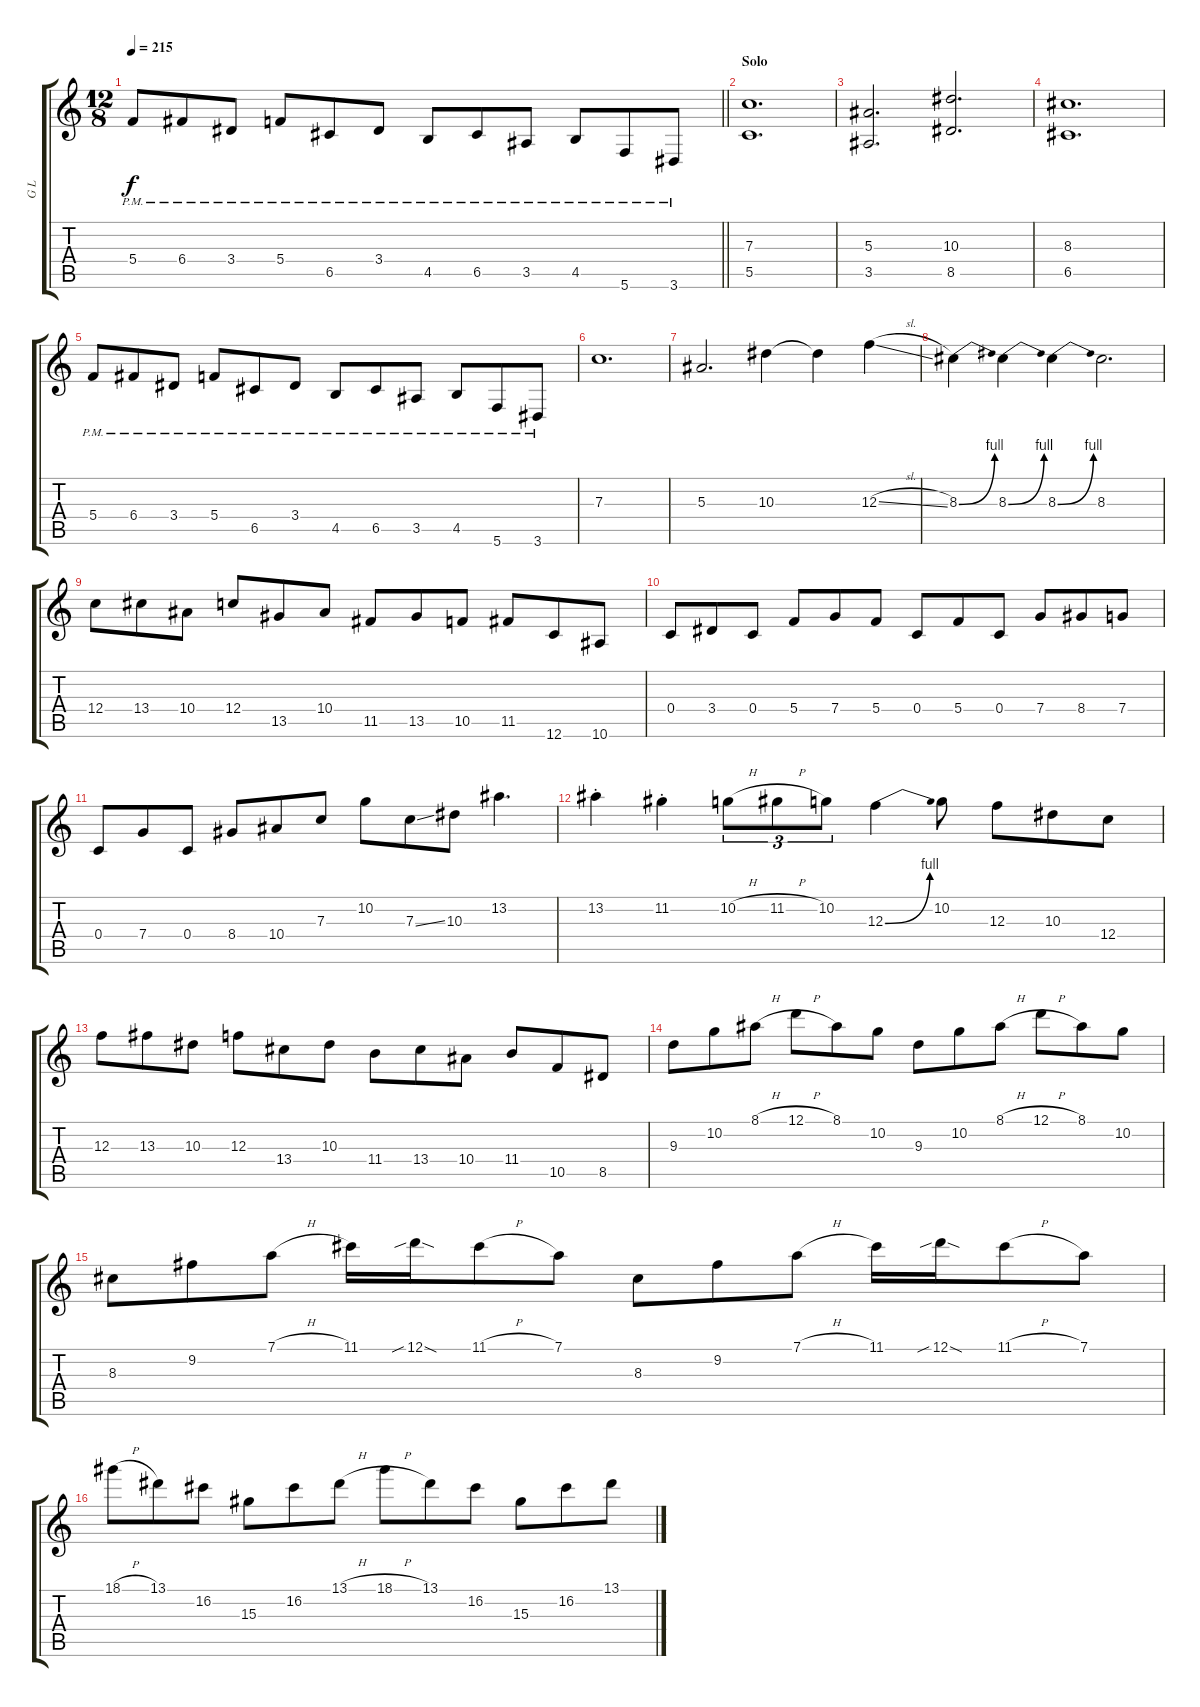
\track ("G L" "G L") {instrument distortionguitar}
\staff {score tabs}
\tuning (D4 A3 F3 C3 G2 C2) {hide}
\ts (12 8)
\tempo 215
\clef g2
\barLineRight lightlight
\ks c
5.4{pm}.8{dy f} 6.4{pm}.8 3.4{pm}.8 5.4{pm}.8 6.5{pm}.8 3.4{pm}.8 4.5{pm}.8 6.5{pm}.8 3.5{pm}.8 4.5{pm}.8 5.6{pm}.8 3.6{pm}.8 |
\section ("" "Solo")
(7.3 5.5).1{d} |
(5.3 3.5).2{d} (10.3 8.5).2{d} |
(8.3 6.5).1{d} |
5.4{pm}.8 6.4{pm}.8 3.4{pm}.8 5.4{pm}.8 6.5{pm}.8 3.4{pm}.8 4.5{pm}.8 6.5{pm}.8 3.5{pm}.8 4.5{pm}.8 5.6{pm}.8 3.6{pm}.8 |
7.3.1{d} |
5.3.2{d} 10.3.4 10.3{t}.4 12.3{sl}.4 |
8.3{be (bend 0 0 60 4)}.4 8.3{be (bend 0 0 60 4)}.4 8.3{be (bend 0 0 60 4)}.4 8.3.2{d} |
12.4.8 13.4.8 10.4.8 12.4.8 13.5.8 10.4.8 11.5.8 13.5.8 10.5.8 11.5.8 12.6.8 10.6.8 |
0.4.8 3.4.8 0.4.8 5.4.8 7.4.8 5.4.8 0.4.8 5.4.8 0.4.8 7.4.8 8.4.8 7.4.8 |
0.4.8 7.4.8 0.4.8 8.4.8 10.4.8 7.3.8 10.2.8 7.3{ss}.8 10.3.8 13.2.4{d} |
13.2{st}.4 11.2{st}.4 10.2{h}.8{tu (3 2)} 11.2{h}.8{tu (3 2)} 10.2.8{tu (3 2)} 12.3{be (bend 0 0 60 4)}.4 10.2.8 12.3.8 10.3.8 12.4.8 |
12.3.8 13.3.8 10.3.8 12.3.8 13.4.8 10.3.8 11.4.8 13.4.8 10.4.8 11.4.8 10.5.8 8.5.8 |
9.3.8 10.2.8 8.1{h}.8 12.1{h}.8 8.1.8 10.2.8 9.3.8 10.2.8 8.1{h}.8 12.1{h}.8 8.1.8 10.2.8 |
8.3.8 9.2.8 7.1{h}.8 11.1.16 12.1{sib sod}.16 11.1{h}.8 7.1.8 8.3.8 9.2.8 7.1{h}.8 11.1.16 12.1{sib sod}.16 11.1{h}.8 7.1.8 |
18.1{h}.8 13.1.8 16.2.8 15.3.8 16.2.8 13.1{h}.8 18.1{h}.8 13.1.8 16.2.8 15.3.8 16.2.8 13.1.8
